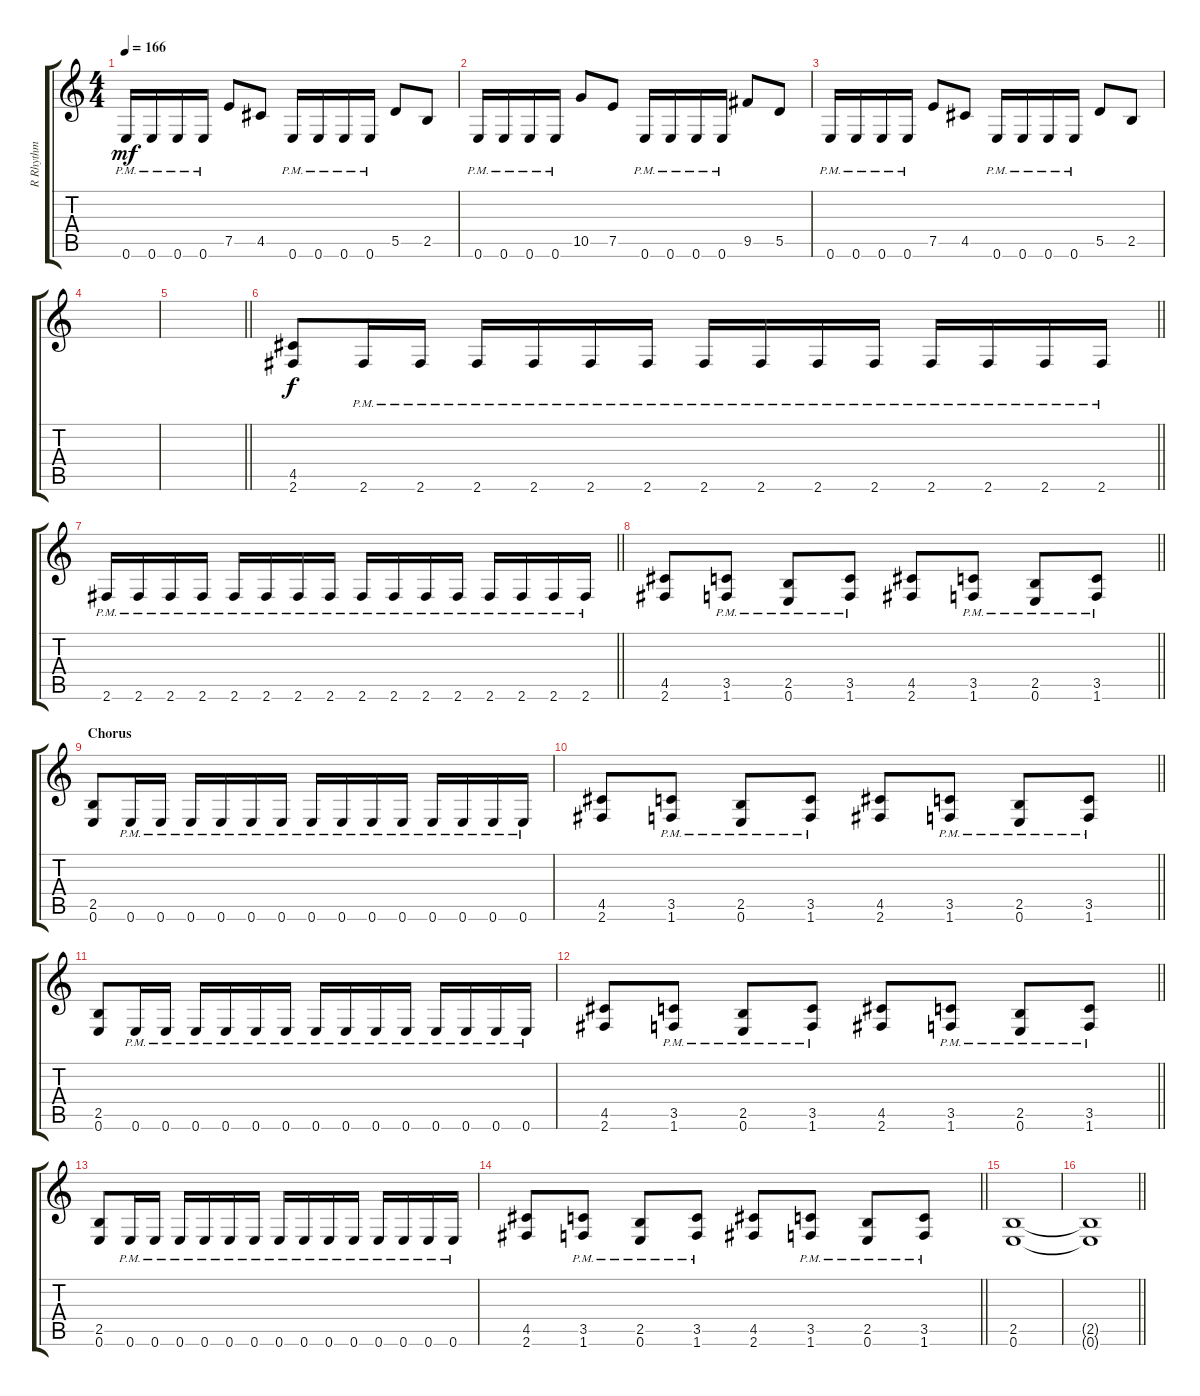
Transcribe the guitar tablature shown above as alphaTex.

\track ("R Rhythm" "R Rhythm") {instrument distortionguitar}
\staff {score tabs}
\tuning (E4 B3 G3 D3 A2 E2) {hide}
\ts (4 4)
\tempo 166
\clef g2
\ks c
0.6{pm}.16{dy mf} 0.6{pm}.16 0.6{pm}.16 0.6{pm}.16 7.5.8 4.5.8 0.6{pm}.16 0.6{pm}.16 0.6{pm}.16 0.6{pm}.16 5.5.8 2.5.8 |
0.6{pm}.16 0.6{pm}.16 0.6{pm}.16 0.6{pm}.16 10.5.8 7.5.8 0.6{pm}.16 0.6{pm}.16 0.6{pm}.16 0.6{pm}.16 9.5.8 5.5.8 |
0.6{pm}.16 0.6{pm}.16 0.6{pm}.16 0.6{pm}.16 7.5.8 4.5.8 0.6{pm}.16 0.6{pm}.16 0.6{pm}.16 0.6{pm}.16 5.5.8 2.5.8 |
|
\barLineRight lightlight
|
\barLineRight lightlight
(4.5 2.6).8{dy f} 2.6{pm}.16 2.6{pm}.16 2.6{pm}.16 2.6{pm}.16 2.6{pm}.16 2.6{pm}.16 2.6{pm}.16 2.6{pm}.16 2.6{pm}.16 2.6{pm}.16 2.6{pm}.16 2.6{pm}.16 2.6{pm}.16 2.6{pm}.16 |
\barLineRight lightlight
2.6{pm}.16 2.6{pm}.16 2.6{pm}.16 2.6{pm}.16 2.6{pm}.16 2.6{pm}.16 2.6{pm}.16 2.6{pm}.16 2.6{pm}.16 2.6{pm}.16 2.6{pm}.16 2.6{pm}.16 2.6{pm}.16 2.6{pm}.16 2.6{pm}.16 2.6{pm}.16 |
\barLineRight lightlight
(4.5 2.6).8 (3.5{pm} 1.6{pm}).8 (2.5{pm} 0.6{pm}).8 (3.5{pm} 1.6{pm}).8 (4.5 2.6).8 (3.5{pm} 1.6{pm}).8 (2.5{pm} 0.6{pm}).8 (3.5{pm} 1.6{pm}).8 |
\section ("" "Chorus")
(2.5 0.6).8 0.6{pm}.16 0.6{pm}.16 0.6{pm}.16 0.6{pm}.16 0.6{pm}.16 0.6{pm}.16 0.6{pm}.16 0.6{pm}.16 0.6{pm}.16 0.6{pm}.16 0.6{pm}.16 0.6{pm}.16 0.6{pm}.16 0.6{pm}.16 |
\barLineRight lightlight
(4.5 2.6).8 (3.5{pm} 1.6{pm}).8 (2.5{pm} 0.6{pm}).8 (3.5{pm} 1.6{pm}).8 (4.5 2.6).8 (3.5{pm} 1.6{pm}).8 (2.5{pm} 0.6{pm}).8 (3.5{pm} 1.6{pm}).8 |
(2.5 0.6).8 0.6{pm}.16 0.6{pm}.16 0.6{pm}.16 0.6{pm}.16 0.6{pm}.16 0.6{pm}.16 0.6{pm}.16 0.6{pm}.16 0.6{pm}.16 0.6{pm}.16 0.6{pm}.16 0.6{pm}.16 0.6{pm}.16 0.6{pm}.16 |
\barLineRight lightlight
(4.5 2.6).8 (3.5{pm} 1.6{pm}).8 (2.5{pm} 0.6{pm}).8 (3.5{pm} 1.6{pm}).8 (4.5 2.6).8 (3.5{pm} 1.6{pm}).8 (2.5{pm} 0.6{pm}).8 (3.5{pm} 1.6{pm}).8 |
(2.5 0.6).8 0.6{pm}.16 0.6{pm}.16 0.6{pm}.16 0.6{pm}.16 0.6{pm}.16 0.6{pm}.16 0.6{pm}.16 0.6{pm}.16 0.6{pm}.16 0.6{pm}.16 0.6{pm}.16 0.6{pm}.16 0.6{pm}.16 0.6{pm}.16 |
\barLineRight lightlight
(4.5 2.6).8 (3.5{pm} 1.6{pm}).8 (2.5{pm} 0.6{pm}).8 (3.5{pm} 1.6{pm}).8 (4.5 2.6).8 (3.5{pm} 1.6{pm}).8 (2.5{pm} 0.6{pm}).8 (3.5{pm} 1.6{pm}).8 |
(2.5 0.6).1 |
\barLineRight lightlight
(2.5{t} 0.6{t}).1
